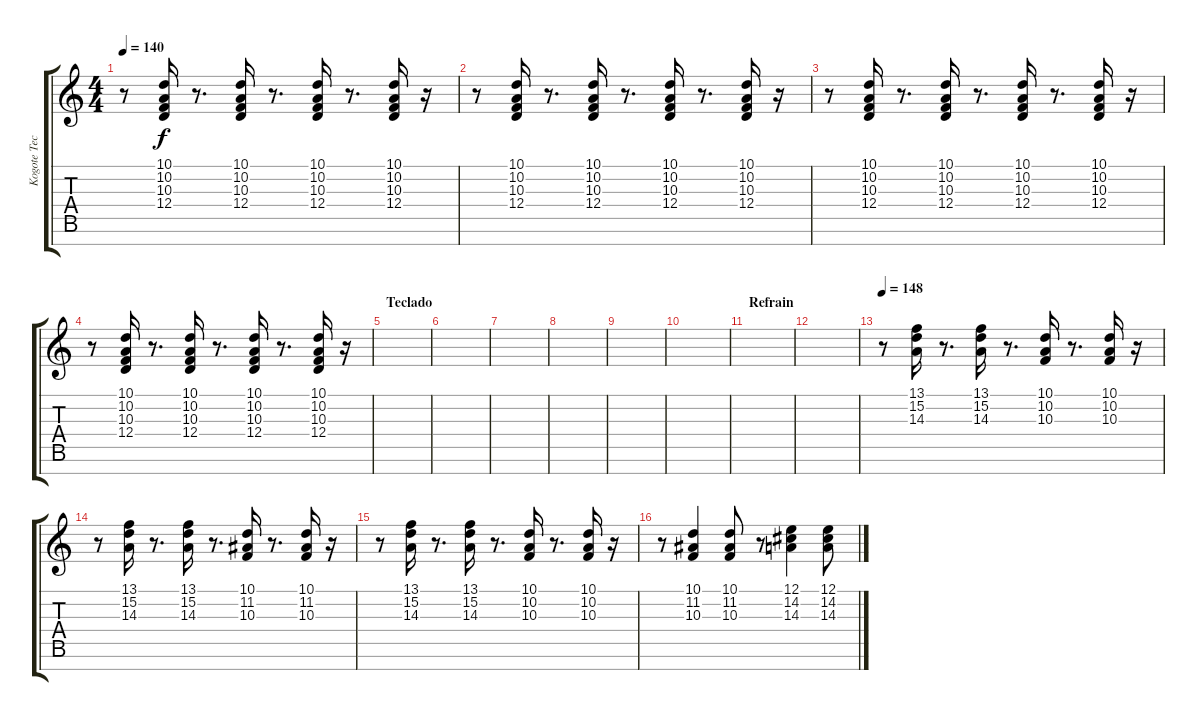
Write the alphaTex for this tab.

\track ("Kogote Teclado" "Kogote Tec") {instrument accordion}
\staff {score tabs}
\tuning (E4 B3 G3 D3 A2 E2 B1) {hide}
\ts (4 4)
\tempo 140
\clef g2
\ks c
r.8{dy f} (10.1 10.2 10.3 12.4).16 r.8{d} (10.1 10.2 10.3 12.4).16 r.8{d} (10.1 10.2 10.3 12.4).16 r.8{d} (10.1 10.2 10.3 12.4).16 r.16 |
r.8 (10.1 10.2 10.3 12.4).16 r.8{d} (10.1 10.2 10.3 12.4).16 r.8{d} (10.1 10.2 10.3 12.4).16 r.8{d} (10.1 10.2 10.3 12.4).16 r.16 |
r.8 (10.1 10.2 10.3 12.4).16 r.8{d} (10.1 10.2 10.3 12.4).16 r.8{d} (10.1 10.2 10.3 12.4).16 r.8{d} (10.1 10.2 10.3 12.4).16 r.16 |
r.8 (10.1 10.2 10.3 12.4).16 r.8{d} (10.1 10.2 10.3 12.4).16 r.8{d} (10.1 10.2 10.3 12.4).16 r.8{d} (10.1 10.2 10.3 12.4).16 r.16 |
\section ("" "Teclado")
|
|
|
|
|
|
\section ("" "Refrain")
|
|
\tempo 148
r.8{volume 11 instrument accordion} (13.1 15.2 14.3).16 r.8{d} (13.1 15.2 14.3).16 r.8{d} (10.1 10.2 10.3).16 r.8{d} (10.1 10.2 10.3).16 r.16 |
r.8 (13.1 15.2 14.3).16 r.8{d} (13.1 15.2 14.3).16 r.8{d} (10.1 11.2 10.3).16 r.8{d} (10.1 11.2 10.3).16 r.16 |
r.8 (13.1 15.2 14.3).16 r.8{d} (13.1 15.2 14.3).16 r.8{d} (10.1 10.2 10.3).16 r.8{d} (10.1 10.2 10.3).16 r.16 |
r.8 (10.1 11.2 10.3).4 (10.1 11.2 10.3).8 r.8 (12.1 14.2 14.3).4 (12.1 14.2 14.3).8
